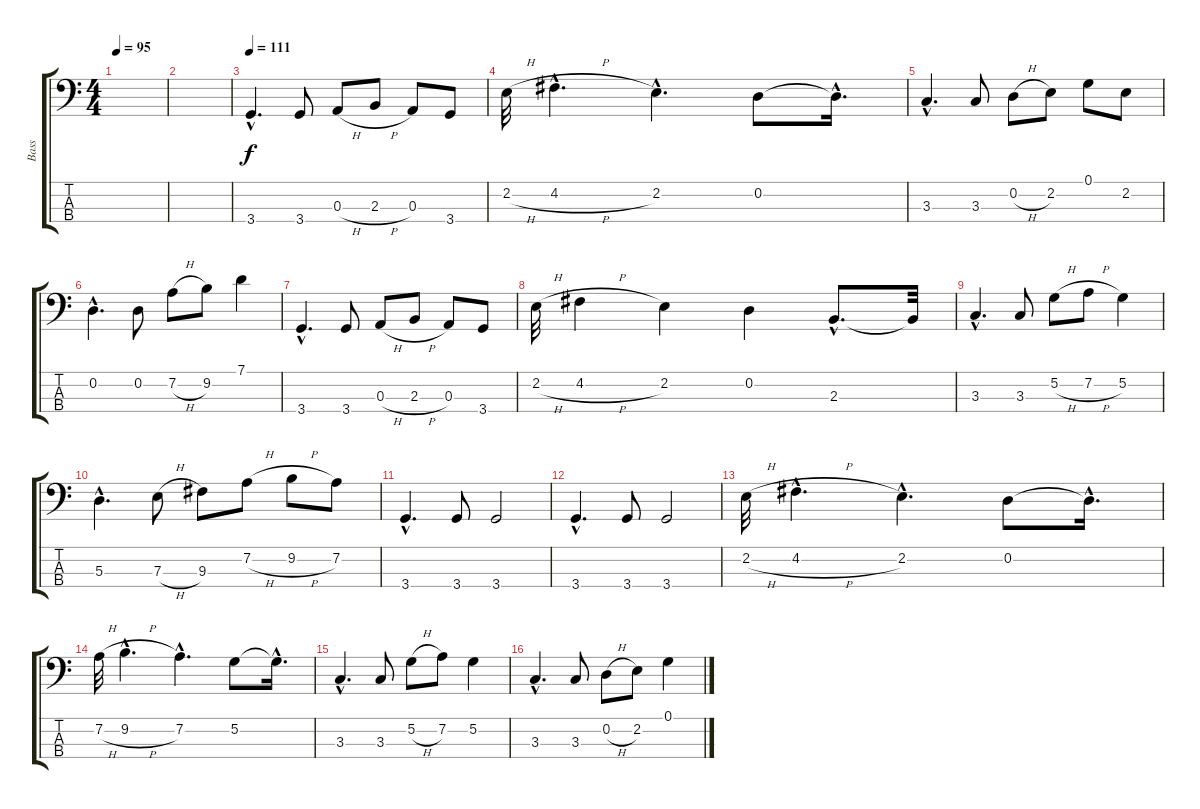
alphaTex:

\track ("Bass" "Bass") {instrument electricbassfinger}
\staff {score tabs}
\tuning (G2 D2 A1 E1) {hide}
\ts (4 4)
\tempo 95
\clef f4
\ks c
|
|
\tempo 111
3.4{hac}.4{d} 3.4.8 0.3{h}.8 2.3{h}.8 0.3.8 3.4.8 |
2.2{h}.32 4.2{h hac}.4{d} 2.2{hac}.4{d} 0.2.8 0.2{hac t}.16{d} |
3.3{hac}.4{d} 3.3.8 0.2{h}.8 2.2.8 0.1.8 2.2.8 |
0.2{hac}.4{d} 0.2.8 7.2{h}.8 9.2.8 7.1.4 |
3.4{hac}.4{d} 3.4.8 0.3{h}.8 2.3{h}.8 0.3.8 3.4.8 |
2.2{h}.32 4.2{h}.4 2.2.4 0.2.4 2.3{hac}.8{d} 2.3{t}.32 |
3.3{hac}.4{d} 3.3.8 5.2{h}.8 7.2{h}.8 5.2.4 |
5.3{hac}.4{d} 7.3{h}.8 9.3.8 7.2{h}.8 9.2{h}.8 7.2.8 |
3.4{hac}.4{d} 3.4.8 3.4.2 |
3.4{hac}.4{d} 3.4.8 3.4.2 |
2.2{h}.32 4.2{h hac}.4{d} 2.2{hac}.4{d} 0.2.8 0.2{hac t}.16{d} |
7.2{h}.32 9.2{h hac}.4{d} 7.2{hac}.4{d} 5.2.8 5.2{hac t}.16{d} |
3.3{hac}.4{d} 3.3.8 5.2{h}.8 7.2.8 5.2.4 |
3.3{hac}.4{d} 3.3.8 0.2{h}.8 2.2.8 0.1.4
